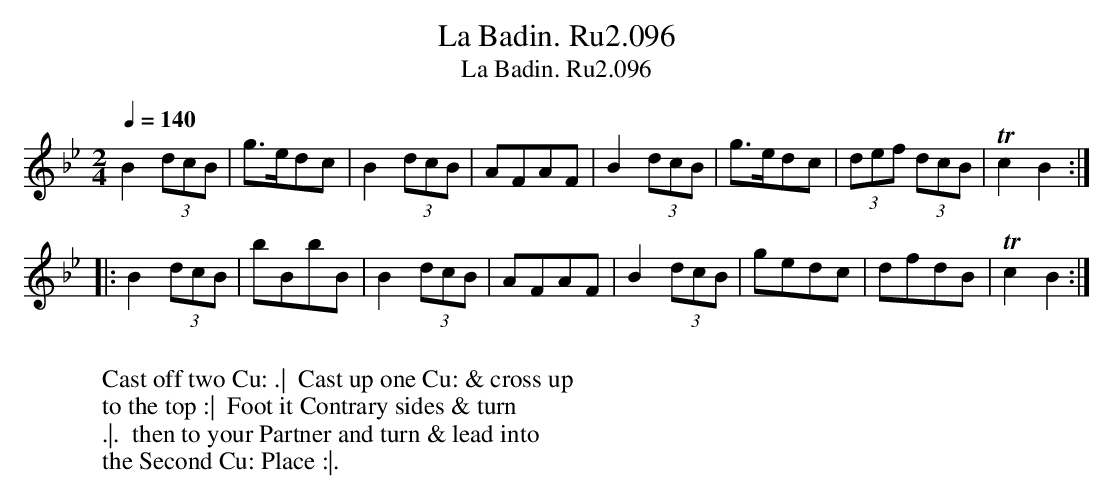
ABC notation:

X:1
T:La Badin. Ru2.096
T:Badin. Ru2.096, La
L:1/8
M:2/4
Q:1/4=140
K:Bb
B2 (3dcB|g>edc|B2 (3dcB|AFAF|B2 (3dcB|g>edc|(3def (3dcB|Tc2B2 :|
|: B2 (3dcB|bBbB|B2 (3dcB|AFAF|B2 (3dcB|gedc|dfdB|Tc2B2 :|
W:
W: Cast off two Cu: .|  Cast up one Cu: & cross up
W: to the top :|  Foot it Contrary sides & turn
W: .|.  then to your Partner and turn & lead into
W: the Second Cu: Place :|.
